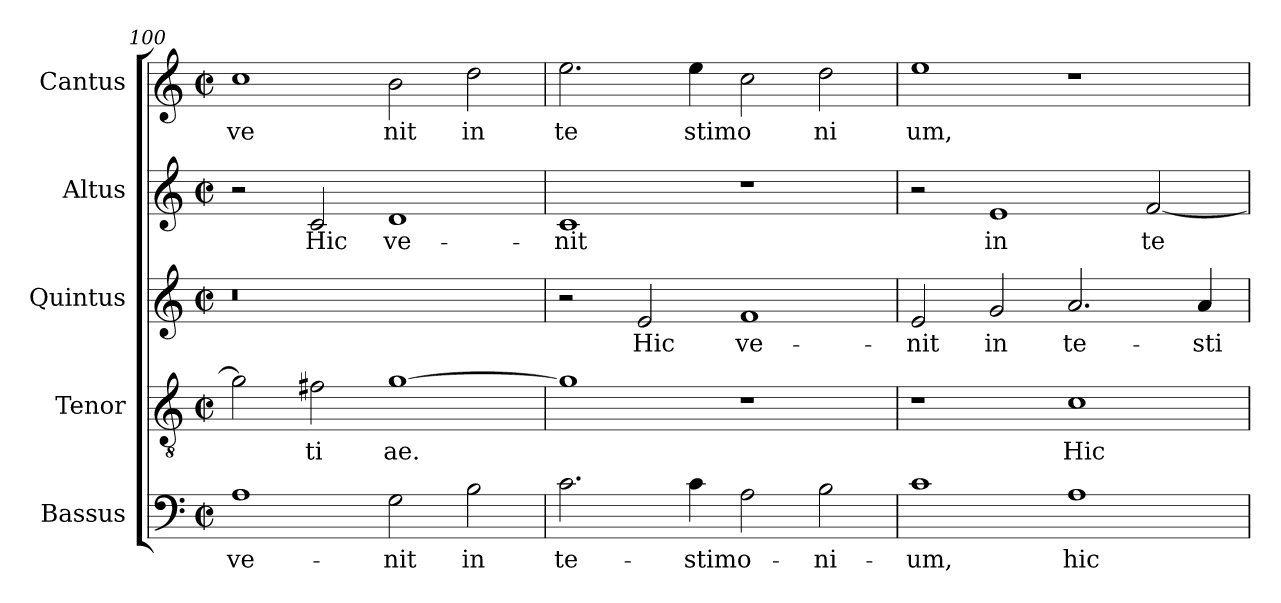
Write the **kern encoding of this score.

**kern	**text	**kern	**text	**kern	**text	**kern	**text	**kern	**text
*part5	*part5	*part4	*part4	*part3	*part3	*part2	*part2	*part1	*part1
*staff5	*staff5	*staff4	*staff4	*staff3	*staff3	*staff2	*staff2	*staff1	*staff1
*I"Bassus	*	*I"Tenor	*	*I"Quintus	*	*I"Altus	*	*I"Cantus	*
*clefF4	*	*clefGv2	*	*clefG2	*	*clefG2	*	*clefG2	*
*M2/2	*	*M2/2	*	*M2/2	*	*M2/2	*	*M2/2	*
*met(c|)	*	*met(c|)	*	*met(c|)	*	*met(c|)	*	*met(c|)	*
=100	=100	=100	=100	=100	=100	=100	=100	=100	=100
!	!LO:LY:b:cj	!	!	!	!	!	!	!	!LO:LY:b:cj
1A	ve-	2g\]	.	0r	.	2r	.	1cc	ve
!	!	!	!LO:LY:b:cj	!	!	!	!LO:LY:b:cj	!	!
.	.	2f#\	ti	.	.	2c/	Hic	.	.
!	!LO:LY:b:cj	!	!LO:LY:b:cj	!	!	!	!LO:LY:b:cj	!	!LO:LY:b:cj
2G\	-nit	[>1g	ae.	.	.	1d	ve-	2b\	nit
!	!LO:LY:b:cj	!	!	!	!	!	!	!	!LO:LY:b:cj
2B\	in	.	.	.	.	.	.	2dd\	in
=101	=101	=101	=101	=101	=101	=101	=101	=101	=101
!	!LO:LY:b:cj	!	!	!	!	!	!LO:LY:b:cj	!	!LO:LY:b:cj
2.c\	te-	1g]	.	2r	.	1c	-nit	2.ee\	te
!	!	!	!	!	!LO:LY:b:cj	!	!	!	!
.	.	.	.	2e/	Hic	.	.	.	.
!	!LO:LY:b	!	!	!	!	!	!	!	!LO:LY:b
4c\	-stimo-	.	.	.	.	.	.	4ee\	stimo
!	!	!	!	!	!LO:LY:b:cj	!	!	!	!
2A\	.	1r	.	1f	ve-	1r	.	2cc\	.
!	!LO:LY:b:cj	!	!	!	!	!	!	!	!LO:LY:b:cj
2B\	-ni-	.	.	.	.	.	.	2dd\	ni
=102	=102	=102	=102	=102	=102	=102	=102	=102	=102
!	!LO:LY:b:cj	!	!	!	!LO:LY:b:cj	!	!	!	!LO:LY:b:cj
1c	-um,	1r	.	2e/	-nit	2r	.	1ee	um,
!	!	!	!	!	!LO:LY:b:cj	!	!LO:LY:b:cj	!	!
.	.	.	.	2g/	in	1e	in	.	.
!	!LO:LY:b:cj	!	!LO:LY:b:cj	!	!LO:LY:b:cj	!	!	!	!
1A	hic	1c	Hic	2.a/	te-	.	.	1r	.
!	!	!	!	!	!	!	!LO:LY:b:cj	!	!
.	.	.	.	.	.	[<2f/	te-	.	.
!	!	!	!	!	!LO:LY:b:cj	!	!	!	!
.	.	.	.	4a/	-sti-	.	.	.	.
=	=	=	=	=	=	=	=	=	=
*-	*-	*-	*-	*-	*-	*-	*-	*-	*-
